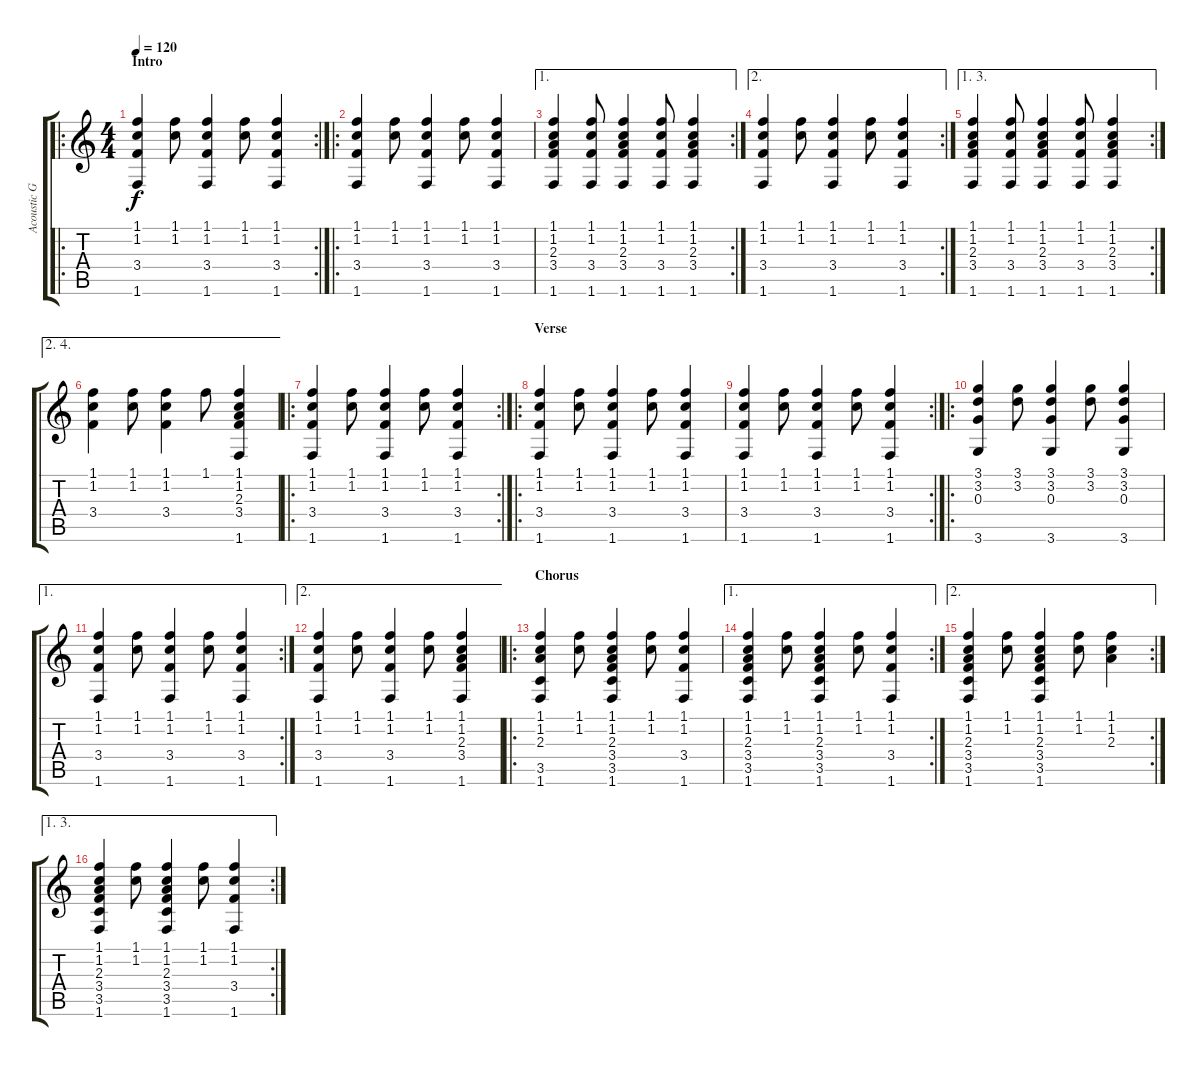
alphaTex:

\track ("Acoustic Guitar (steel)" "Acoustic G") {instrument acousticguitarsteel}
\staff {score tabs}
\tuning (E4 B3 G3 D3 A2 E2) {hide}
\ro
\rc 2
\ts (4 4)
\section ("" "Intro")
\tempo 120
\clef g2
\ks c
(1.1 1.2 3.4 1.6).4{dy f instrument acousticguitarsteel} (1.1 1.2).8 (1.1 1.2 3.4 1.6).4 (1.1 1.2).8 (1.1 1.2 3.4 1.6).4 |
\ro
(1.1 1.2 3.4 1.6).4 (1.1 1.2).8 (1.1 1.2 3.4 1.6).4 (1.1 1.2).8 (1.1 1.2 3.4 1.6).4 |
\ae 1
\rc 2
(1.1 1.2 2.3 3.4 1.6).4 (1.1 1.2 3.4 1.6).8 (1.1 1.2 2.3 3.4 1.6).4 (1.1 1.2 3.4 1.6).8 (1.1 1.2 2.3 3.4 1.6).4 |
\ae 2
\rc 2
(1.1 1.2 3.4 1.6).4 (1.1 1.2).8 (1.1 1.2 3.4 1.6).4 (1.1 1.2).8 (1.1 1.2 3.4 1.6).4 |
\ae (1 3)
\rc 2
(1.1 1.2 2.3 3.4 1.6).4 (1.1 1.2 3.4 1.6).8 (1.1 1.2 2.3 3.4 1.6).4 (1.1 1.2 3.4 1.6).8 (1.1 1.2 2.3 3.4 1.6).4 |
\ae (2 4)
(1.1 1.2 3.4).4 (1.1 1.2).8 (1.1 1.2 3.4).4 1.1.8 (1.1 1.2 2.3 3.4 1.6).4 |
\ro
\rc 2
(1.1 1.2 3.4 1.6).4 (1.1 1.2).8 (1.1 1.2 3.4 1.6).4 (1.1 1.2).8 (1.1 1.2 3.4 1.6).4 |
\ro
\section ("" "Verse")
(1.1 1.2 3.4 1.6).4 (1.1 1.2).8 (1.1 1.2 3.4 1.6).4 (1.1 1.2).8 (1.1 1.2 3.4 1.6).4 |
\rc 2
(1.1 1.2 3.4 1.6).4 (1.1 1.2).8 (1.1 1.2 3.4 1.6).4 (1.1 1.2).8 (1.1 1.2 3.4 1.6).4 |
\ro
(3.1 3.2 0.3 3.6).4 (3.1 3.2).8 (3.1 3.2 0.3 3.6).4 (3.1 3.2).8 (3.1 3.2 0.3 3.6).4 |
\ae 1
\rc 2
(1.1 1.2 3.4 1.6).4 (1.1 1.2).8 (1.1 1.2 3.4 1.6).4 (1.1 1.2).8 (1.1 1.2 3.4 1.6).4 |
\ae 2
(1.1 1.2 3.4 1.6).4 (1.1 1.2).8 (1.1 1.2 3.4 1.6).4 (1.1 1.2).8 (1.1 1.2 2.3 3.4 1.6).4 |
\ro
\section ("" "Chorus")
(1.1 1.2 2.3 3.5 1.6).4 (1.1 1.2).8 (1.1 1.2 2.3 3.4 3.5 1.6).4 (1.1 1.2).8 (1.1 1.2 3.4 1.6).4 |
\ae 1
\rc 2
(1.1 1.2 2.3 3.4 3.5 1.6).4 (1.1 1.2).8 (1.1 1.2 2.3 3.4 3.5 1.6).4 (1.1 1.2).8 (1.1 1.2 3.4 1.6).4 |
\ae 2
\rc 2
(1.1 1.2 2.3 3.4 3.5 1.6).4 (1.1 1.2).8 (1.1 1.2 2.3 3.4 3.5 1.6).4 (1.1 1.2).8 (1.1 1.2 2.3).4 |
\ae (1 3)
\rc 2
(1.1 1.2 2.3 3.4 3.5 1.6).4 (1.1 1.2).8 (1.1 1.2 2.3 3.4 3.5 1.6).4 (1.1 1.2).8 (1.1 1.2 3.4 1.6).4
